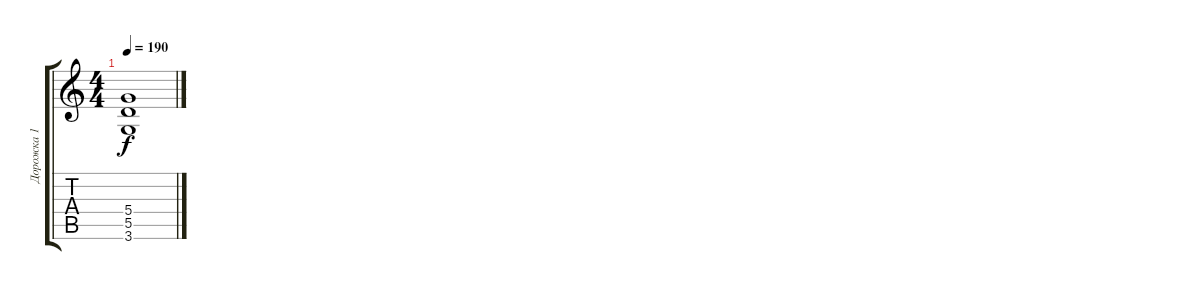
\track ("Дорожка 1" "Дорожка 1") {instrument distortionguitar}
\staff {score tabs}
\tuning (E4 B3 G3 D3 A2 E2) {hide}
\ts (4 4)
\tempo 190
\clef g2
\ks c
(5.4 5.5 3.6).1{dy f}
